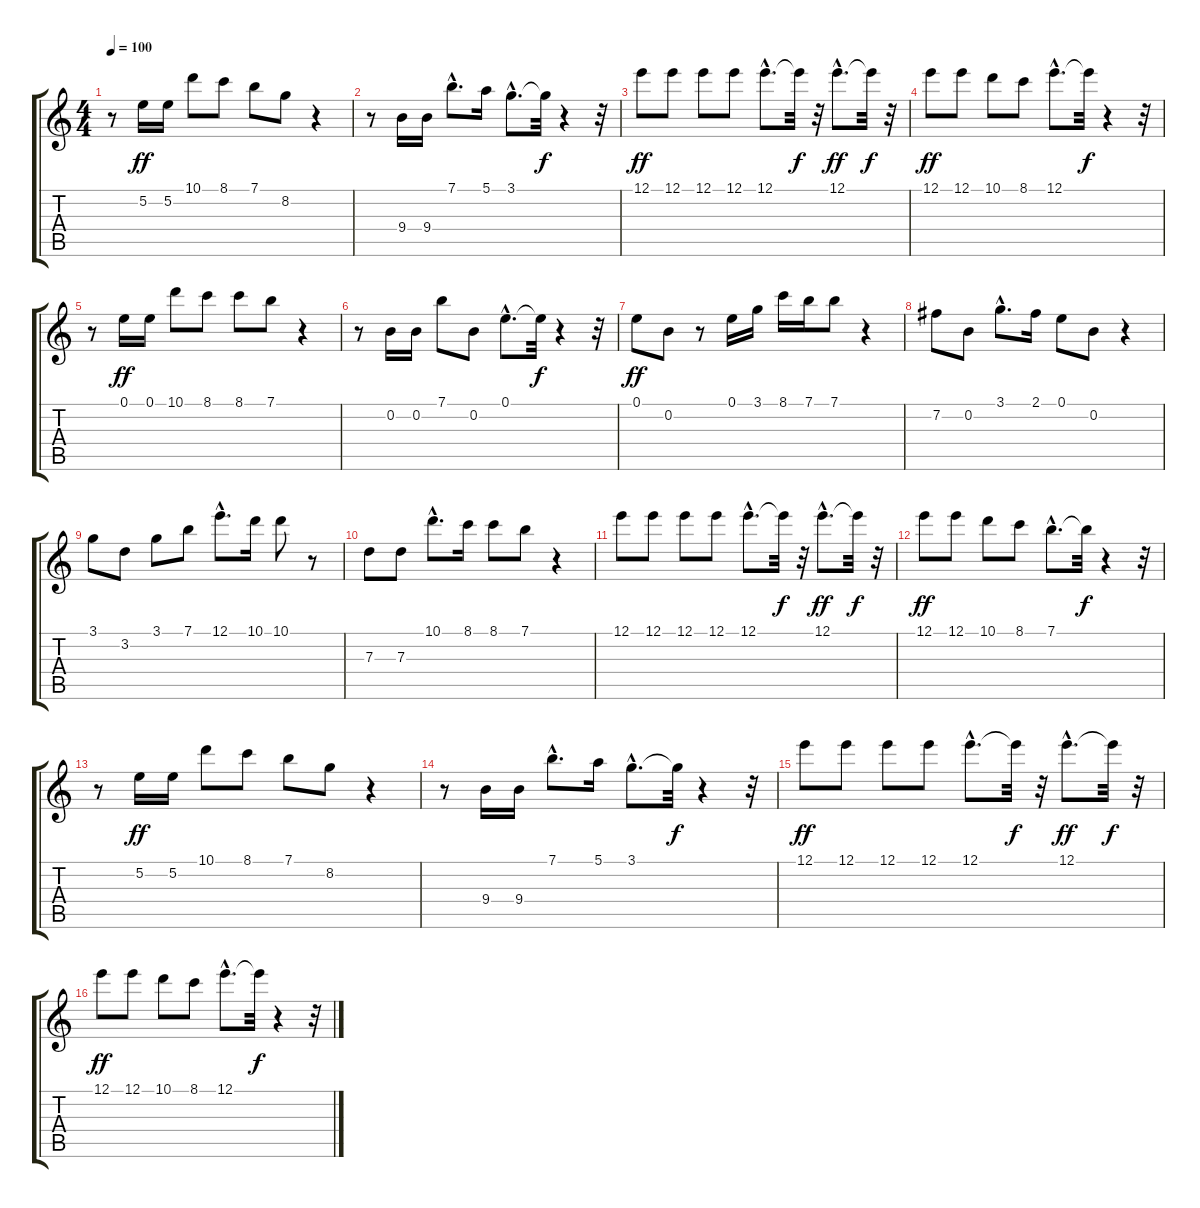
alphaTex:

\track "" {instrument acousticguitarsteel}
\staff {score tabs}
\tuning (E4 B3 G3 D3 A2 E2) {hide}
\ts (4 4)
\tempo 100
\clef g2
\ks c
r.8{dy f} 5.2.16{dy ff} 5.2.16 10.1.8 8.1.8 7.1.8 8.2.8 r.4 |
r.8 9.4.16 9.4.16 7.1{hac}.8{d} 5.1.16 3.1{hac}.8{d} 3.1{t}.32{dy f} r.4 r.32 |
12.1.8{dy ff} 12.1.8 12.1.8 12.1.8 12.1{hac}.8{d} 12.1{t}.32{dy f} r.32 12.1{hac}.8{d dy ff} 12.1{t}.32{dy f} r.32 |
12.1.8{dy ff} 12.1.8 10.1.8 8.1.8 12.1{hac}.8{d} 12.1{t}.32{dy f} r.4 r.32 |
r.8 0.1.16{dy ff} 0.1.16 10.1.8 8.1.8 8.1.8 7.1.8 r.4 |
r.8 0.2.16 0.2.16 7.1.8 0.2.8 0.1{hac}.8{d} 0.1{t}.32{dy f} r.4 r.32 |
0.1.8{dy ff} 0.2.8 r.8 0.1.16 3.1.16 8.1.16 7.1.16 7.1.8 r.4 |
7.2.8 0.2.8 3.1{hac}.8{d} 2.1.16 0.1.8 0.2.8 r.4 |
3.1.8 3.2.8 3.1.8 7.1.8 12.1{hac}.8{d} 10.1.16 10.1.8 r.8 |
7.3.8 7.3.8 10.1{hac}.8{d} 8.1.16 8.1.8 7.1.8 r.4 |
12.1.8 12.1.8 12.1.8 12.1.8 12.1{hac}.8{d} 12.1{t}.32{dy f} r.32 12.1{hac}.8{d dy ff} 12.1{t}.32{dy f} r.32 |
12.1.8{dy ff} 12.1.8 10.1.8 8.1.8 7.1{hac}.8{d} 7.1{t}.32{dy f} r.4 r.32 |
r.8 5.2.16{dy ff} 5.2.16 10.1.8 8.1.8 7.1.8 8.2.8 r.4 |
r.8 9.4.16 9.4.16 7.1{hac}.8{d} 5.1.16 3.1{hac}.8{d} 3.1{t}.32{dy f} r.4 r.32 |
12.1.8{dy ff} 12.1.8 12.1.8 12.1.8 12.1{hac}.8{d} 12.1{t}.32{dy f} r.32 12.1{hac}.8{d dy ff} 12.1{t}.32{dy f} r.32 |
12.1.8{dy ff} 12.1.8 10.1.8 8.1.8 12.1{hac}.8{d} 12.1{t}.32{dy f} r.4 r.32
